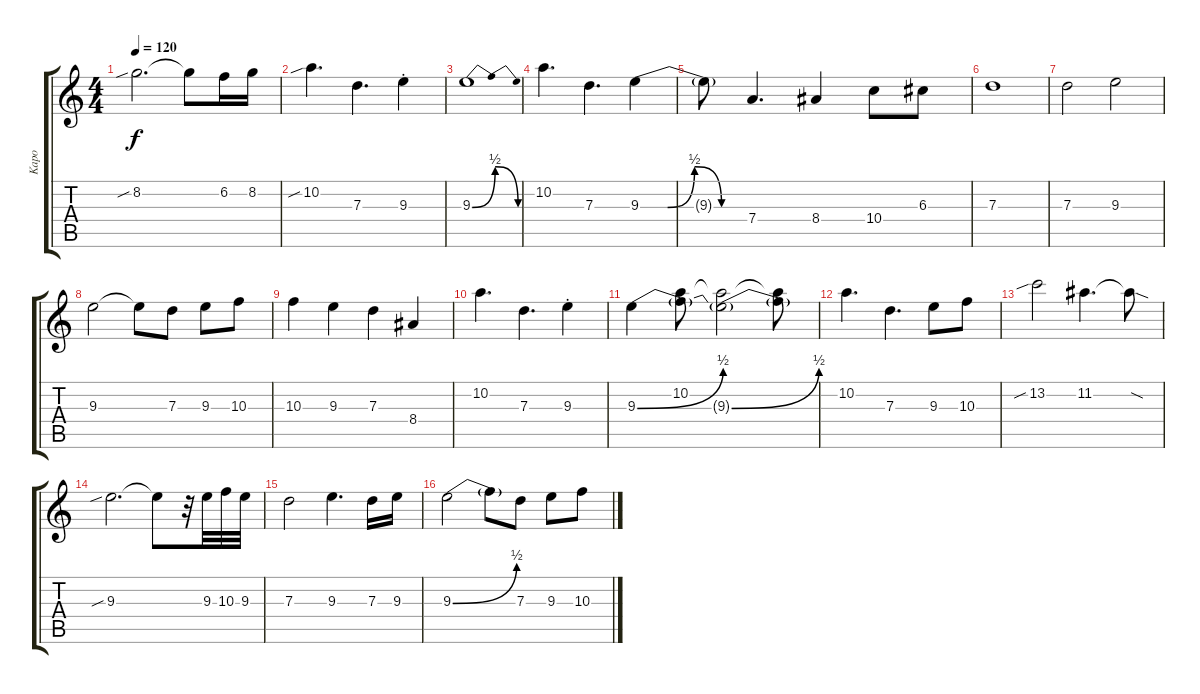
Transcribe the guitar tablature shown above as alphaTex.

\track ("Kapo" "Kapo") {instrument distortionguitar}
\staff {score tabs}
\tuning (E4 B3 G3 D3 A2 D2) {hide}
\ts (4 4)
\tempo 120
\clef g2
\ks c
8.2{sib}.2{d dy f} 8.2{t}.8 6.2.16 8.2.16 |
10.2{sib}.4{d} 7.3.4{d} 9.3{st}.4 |
9.3{be (bendrelease 0 0 15 2 45 2 60 0)}.1 |
10.2.4{d} 7.3.4{d} 9.3{be (custom 0 0 15 0 30 2 45 0 60 0)}.4 |
9.3{t}.8 7.4.4{d} 8.4.4 10.4.8 6.3.8 |
7.3.1 |
7.3.2 9.3.2 |
9.3.2 9.3{t}.8 7.3.8 9.3.8 10.3.8 |
10.3.4 9.3.4 7.3.4 8.4.4 |
10.2.4{d} 7.3.4{d} 9.3{st}.4 |
9.3{be (bend 0 0 60 2)}.4 (10.2 9.3{t}).8 (10.2{t} 9.3{be (bend 0 0 60 2) t}).2 (10.2{t} 9.3{t}).8 |
10.2.4{d} 7.3.4{d} 9.3.8 10.3.8 |
13.2{sib}.2 11.2.4{d} 11.2{sod t}.8 |
9.3{sib}.2{d} 9.3{t}.8 r.32 9.3.32 10.3.32 9.3.32 |
7.3.2 9.3.4{d} 7.3.16 9.3.16 |
9.3{be (bend 0 0 60 2)}.2 9.3{t}.8 7.3.8 9.3.8 10.3.8
